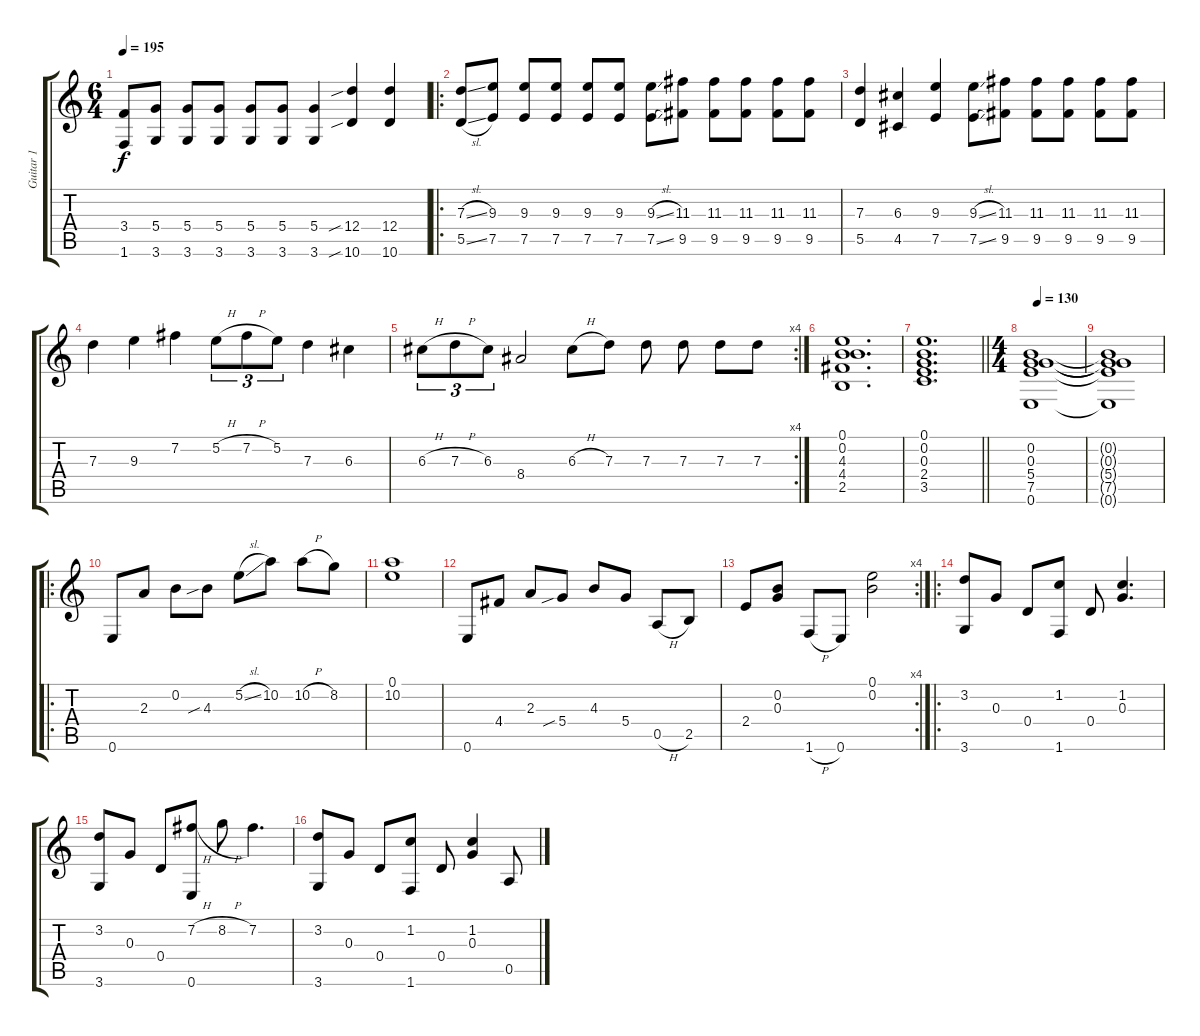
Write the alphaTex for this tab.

\track ("Guitar 1" "Guitar 1") {instrument distortionguitar}
\staff {score tabs}
\tuning (E4 B3 G3 D3 A2 E2) {hide}
\ts (6 4)
\tempo 195
\clef g2
\ks c
(3.4 1.6).8{dy f} (5.4 3.6).8 (5.4 3.6).8 (5.4 3.6).8 (5.4 3.6).8 (5.4 3.6).8 (5.4 3.6).4 (12.4{sib} 10.6{sib}).4 (12.4 10.6).4 |
\ro
(7.3{sl} 5.5{sl}).8 (9.3 7.5).8 (9.3 7.5).8 (9.3 7.5).8 (9.3 7.5).8 (9.3 7.5).8 (9.3{sl} 7.5{sl}).8 (11.3 9.5).8 (11.3 9.5).8 (11.3 9.5).8 (11.3 9.5).8 (11.3 9.5).8 |
(7.3 5.5).4 (6.3 4.5).4 (9.3 7.5).4 (9.3{sl} 7.5{sl}).8 (11.3 9.5).8 (11.3 9.5).8 (11.3 9.5).8 (11.3 9.5).8 (11.3 9.5).8 |
7.3.4 9.3.4 7.2.4 5.2{h}.8{tu (3 2)} 7.2{h}.8{tu (3 2)} 5.2.8{tu (3 2)} 7.3.4 6.3.4 |
\rc 4
6.3{h}.8{tu (3 2)} 7.3{h}.8{tu (3 2)} 6.3.8{tu (3 2)} 8.4.2 6.3{h}.8 7.3.8 7.3.8{beam split} 7.3.8 7.3.8 7.3.8 |
(0.1 0.2 4.3 4.4 2.5).1{d} |
\barLineRight lightlight
(0.1 0.2 0.3 2.4 3.5).1{d} |
\ts (4 4)
\tempo 130
(0.2 0.3 5.4 7.5 0.6).1 |
(0.2{t} 0.3{t} 5.4{t} 7.5{t} 0.6{t}).1 |
\ro
0.6.8{instrument acousticguitarsteel} 2.3.8 0.2.8 4.3{sib}.8 5.2{sl}.8 10.2.8 10.2{h}.8 8.2.8 |
(0.1 10.2).1 |
0.6.8 4.4.8 2.3.8 5.4{sib}.8 4.3.8 5.4.8 0.5{h}.8 2.5.8 |
\rc 4
2.4.8 (0.2 0.3).8 1.6{h}.8 0.6.8 (0.1 0.2).2 |
\ro
(3.2 3.6).8 0.3.8 0.4.8 (1.2 1.6).8 0.4.8 (1.2 0.3).4{d} |
(3.2 3.6).8 0.3.8 0.4.8 (7.2{h} 0.6).8 8.2{h}.8 7.2.4{d} |
(3.2 3.6).8 0.3.8 0.4.8 (1.2 1.6).8 0.4.8 (1.2 0.3).4 0.5.8
